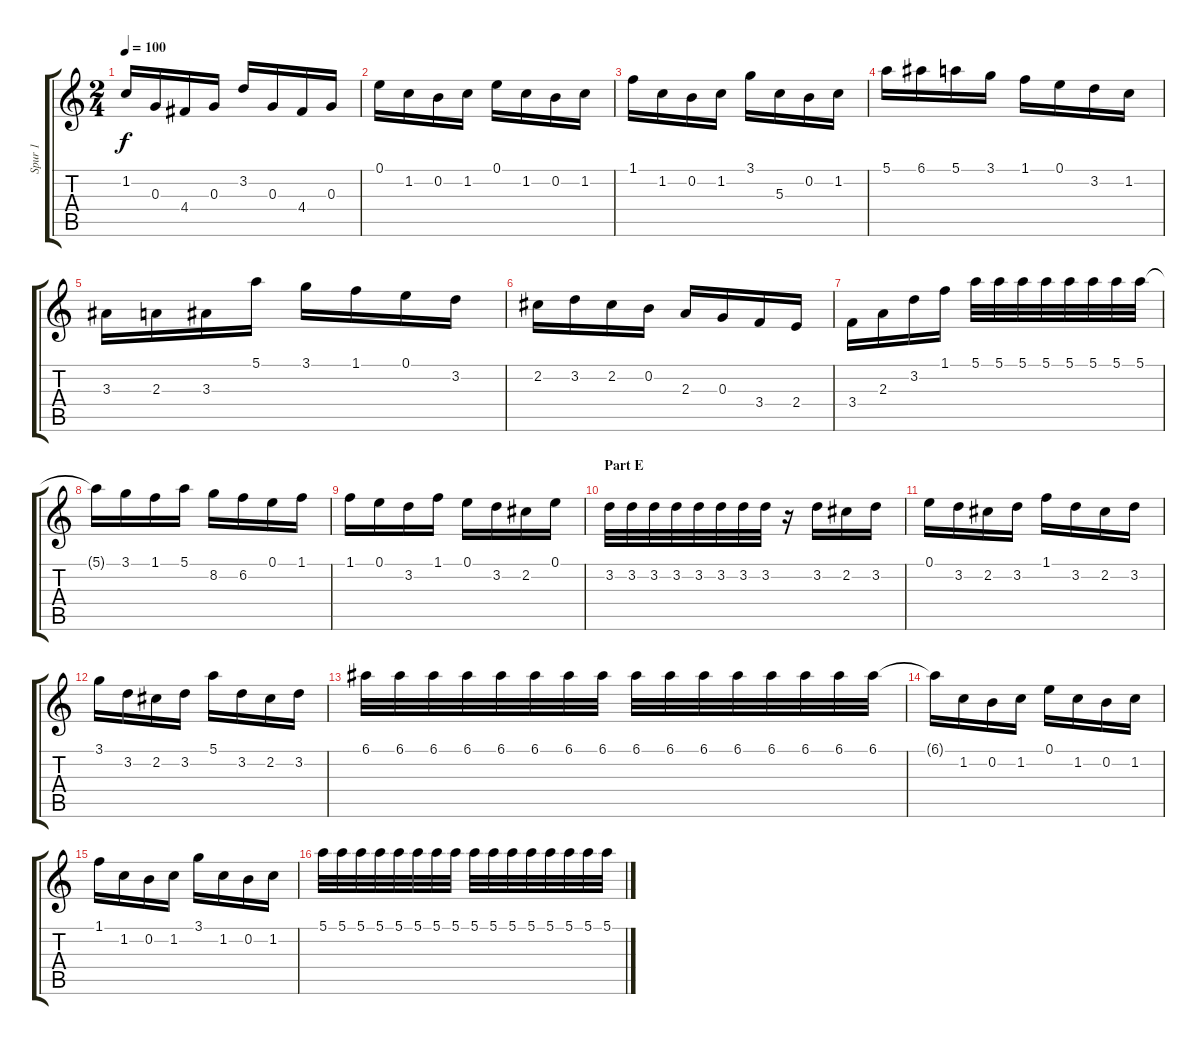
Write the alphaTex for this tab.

\track ("Spur 1" "Spur 1") {instrument electricguitarclean}
\staff {score tabs}
\tuning (E4 B3 G3 D3 A2 E2) {hide}
\ts (2 4)
\tempo 100
\clef g2
\ks c
1.2.16{dy f} 0.3.16 4.4.16 0.3.16 3.2.16 0.3.16 4.4.16 0.3.16 |
0.1.16 1.2.16 0.2.16 1.2.16 0.1.16{volume 14} 1.2.16 0.2.16 1.2.16 |
1.1.16 1.2.16 0.2.16 1.2.16 3.1.16 5.3.16 0.2.16 1.2.16 |
5.1.16 6.1.16 5.1.16 3.1.16 1.1.16 0.1.16 3.2.16 1.2.16 |
3.3.16 2.3.16 3.3.16 5.1.16 3.1.16 1.1.16 0.1.16 3.2.16 |
2.2.16 3.2.16 2.2.16 0.2.16 2.3.16 0.3.16 3.4.16 2.4.16 |
3.4.16{volume 16} 2.3.16 3.2.16 1.1.16 5.1.32 5.1.32 5.1.32 5.1.32 5.1.32 5.1.32 5.1.32 5.1.32 |
5.1{t}.16 3.1.16 1.1.16 5.1.16 8.2.16 6.2.16 0.1.16 1.1.16 |
1.1.16 0.1.16 3.2.16 1.1.16 0.1.16 3.2.16 2.2.16 0.1.16 |
\section ("" "Part E")
3.2.32 3.2.32 3.2.32 3.2.32 3.2.32 3.2.32 3.2.32 3.2.32 r.16 3.2.16{volume 12} 2.2.16 3.2.16 |
0.1.16 3.2.16 2.2.16 3.2.16 1.1.16 3.2.16 2.2.16 3.2.16 |
3.1.16 3.2.16 2.2.16 3.2.16 5.1.16 3.2.16 2.2.16 3.2.16 |
6.1.32{volume 16} 6.1.32 6.1.32 6.1.32 6.1.32 6.1.32 6.1.32 6.1.32 6.1.32 6.1.32 6.1.32{volume 12} 6.1.32 6.1.32 6.1.32 6.1.32 6.1.32 |
6.1{t}.16 1.2.16{volume 12} 0.2.16 1.2.16 0.1.16 1.2.16 0.2.16 1.2.16 |
1.1.16 1.2.16 0.2.16 1.2.16 3.1.16 1.2.16 0.2.16 1.2.16 |
5.1.32{volume 16} 5.1.32 5.1.32 5.1.32 5.1.32 5.1.32 5.1.32 5.1.32 5.1.32 5.1.32 5.1.32{volume 12} 5.1.32 5.1.32 5.1.32 5.1.32 5.1.32
